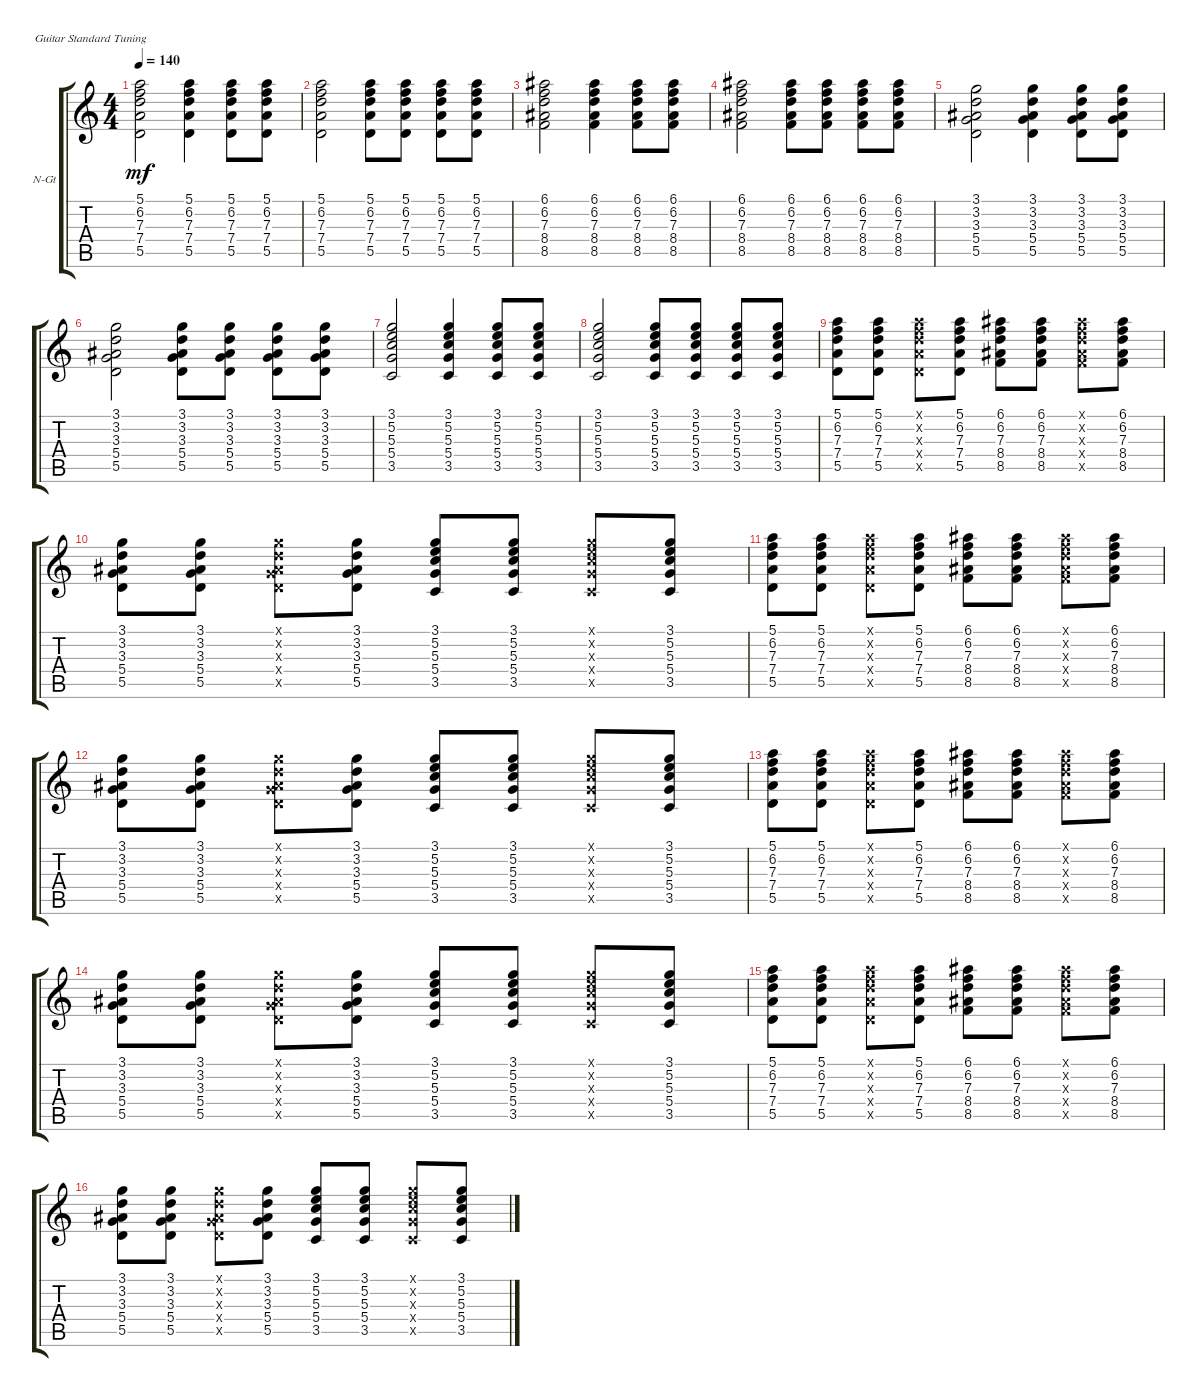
\defaultSystemsLayout 4
\bracketExtendMode groupsimilarinstruments
\firstSystemTrackNameOrientation horizontal
\otherSystemsTrackNameOrientation horizontal
\track ("Nylon Guitar" "N-Gt") {instrument acousticguitarnylon}
\staff {score tabs}
\tuning (E4 B3 G3 D3 A2 E2)
\ts (4 4)
\tempo 140
\clef g2
\ks c
(5.5 7.4 7.3 6.2 5.1).2{dy mf} (5.5 7.4 7.3 6.2 5.1).4 (5.5 7.4 7.3 6.2 5.1).8 (5.5 7.4 7.3 6.2 5.1).8 |
(5.5 7.4 7.3 6.2 5.1).2 (5.5 7.4 7.3 6.2 5.1).8 (5.5 7.4 7.3 6.2 5.1).8 (5.5 7.4 7.3 6.2 5.1).8 (5.5 7.4 7.3 6.2 5.1).8 |
(8.5 8.4 7.3 6.2 6.1).2 (8.5 8.4 7.3 6.2 6.1).4 (8.5 8.4 7.3 6.2 6.1).8 (8.5 8.4 7.3 6.2 6.1).8 |
(8.5 8.4 7.3 6.2 6.1).2 (8.5 8.4 7.3 6.2 6.1).8 (8.5 8.4 7.3 6.2 6.1).8 (8.5 8.4 7.3 6.2 6.1).8 (8.5 8.4 7.3 6.2 6.1).8 |
(5.5 5.4 3.3 3.2 3.1).2 (5.5 5.4 3.3 3.2 3.1).4 (5.5 5.4 3.3 3.2 3.1).8 (5.5 5.4 3.3 3.2 3.1).8 |
(5.5 5.4 3.3 3.2 3.1).2 (5.5 5.4 3.3 3.2 3.1).8 (5.5 5.4 3.3 3.2 3.1).8 (5.5 5.4 3.3 3.2 3.1).8 (5.5 5.4 3.3 3.2 3.1).8 |
(3.5 5.4 5.3 5.2 3.1).2 (3.5 5.4 5.3 5.2 3.1).4 (3.5 5.4 5.3 5.2 3.1).8 (3.5 5.4 5.3 5.2 3.1).8 |
(3.5 5.4 5.3 5.2 3.1).2 (3.5 5.4 5.3 5.2 3.1).8 (3.5 5.4 5.3 5.2 3.1).8 (3.5 5.4 5.3 5.2 3.1).8 (3.5 5.4 5.3 5.2 3.1).8 |
(5.5 7.4 7.3 6.2 5.1).8 (5.5 7.4 7.3 6.2 5.1).8 (5.5{x} 7.4{x} 7.3{x} 6.2{x} 5.1{x}).8 (5.5 7.4 7.3 6.2 5.1).8 (8.5 8.4 7.3 6.2 6.1).8 (8.5 8.4 7.3 6.2 6.1).8 (8.5{x} 8.4{x} 7.3{x} 6.2{x} 6.1{x}).8 (8.5 8.4 7.3 6.2 6.1).8 |
(5.5 5.4 3.3 3.2 3.1).8 (5.5 5.4 3.3 3.2 3.1).8 (5.5{x} 5.4{x} 3.3{x} 3.2{x} 3.1{x}).8 (5.5 5.4 3.3 3.2 3.1).8 (3.5 5.4 5.3 5.2 3.1).8 (3.5 5.4 5.3 5.2 3.1).8 (3.5{x} 5.4{x} 5.3{x} 5.2{x} 3.1{x}).8 (3.5 5.4 5.3 5.2 3.1).8 |
(5.5 7.4 7.3 6.2 5.1).8 (5.5 7.4 7.3 6.2 5.1).8 (5.5{x} 7.4{x} 7.3{x} 6.2{x} 5.1{x}).8 (5.5 7.4 7.3 6.2 5.1).8 (8.5 8.4 7.3 6.2 6.1).8 (8.5 8.4 7.3 6.2 6.1).8 (8.5{x} 8.4{x} 7.3{x} 6.2{x} 6.1{x}).8 (8.5 8.4 7.3 6.2 6.1).8 |
(5.5 5.4 3.3 3.2 3.1).8 (5.5 5.4 3.3 3.2 3.1).8 (5.5{x} 5.4{x} 3.3{x} 3.2{x} 3.1{x}).8 (5.5 5.4 3.3 3.2 3.1).8 (3.5 5.4 5.3 5.2 3.1).8 (3.5 5.4 5.3 5.2 3.1).8 (3.5{x} 5.4{x} 5.3{x} 5.2{x} 3.1{x}).8 (3.5 5.4 5.3 5.2 3.1).8 |
(5.5 7.4 7.3 6.2 5.1).8 (5.5 7.4 7.3 6.2 5.1).8 (5.5{x} 7.4{x} 7.3{x} 6.2{x} 5.1{x}).8 (5.5 7.4 7.3 6.2 5.1).8 (8.5 8.4 7.3 6.2 6.1).8 (8.5 8.4 7.3 6.2 6.1).8 (8.5{x} 8.4{x} 7.3{x} 6.2{x} 6.1{x}).8 (8.5 8.4 7.3 6.2 6.1).8 |
(5.5 5.4 3.3 3.2 3.1).8 (5.5 5.4 3.3 3.2 3.1).8 (5.5{x} 5.4{x} 3.3{x} 3.2{x} 3.1{x}).8 (5.5 5.4 3.3 3.2 3.1).8 (3.5 5.4 5.3 5.2 3.1).8 (3.5 5.4 5.3 5.2 3.1).8 (3.5{x} 5.4{x} 5.3{x} 5.2{x} 3.1{x}).8 (3.5 5.4 5.3 5.2 3.1).8 |
(5.5 7.4 7.3 6.2 5.1).8 (5.5 7.4 7.3 6.2 5.1).8 (5.5{x} 7.4{x} 7.3{x} 6.2{x} 5.1{x}).8 (5.5 7.4 7.3 6.2 5.1).8 (8.5 8.4 7.3 6.2 6.1).8 (8.5 8.4 7.3 6.2 6.1).8 (8.5{x} 8.4{x} 7.3{x} 6.2{x} 6.1{x}).8 (8.5 8.4 7.3 6.2 6.1).8 |
(5.5 5.4 3.3 3.2 3.1).8 (5.5 5.4 3.3 3.2 3.1).8 (5.5{x} 5.4{x} 3.3{x} 3.2{x} 3.1{x}).8 (5.5 5.4 3.3 3.2 3.1).8 (3.5 5.4 5.3 5.2 3.1).8 (3.5 5.4 5.3 5.2 3.1).8 (3.5{x} 5.4{x} 5.3{x} 5.2{x} 3.1{x}).8 (3.5 5.4 5.3 5.2 3.1).8
